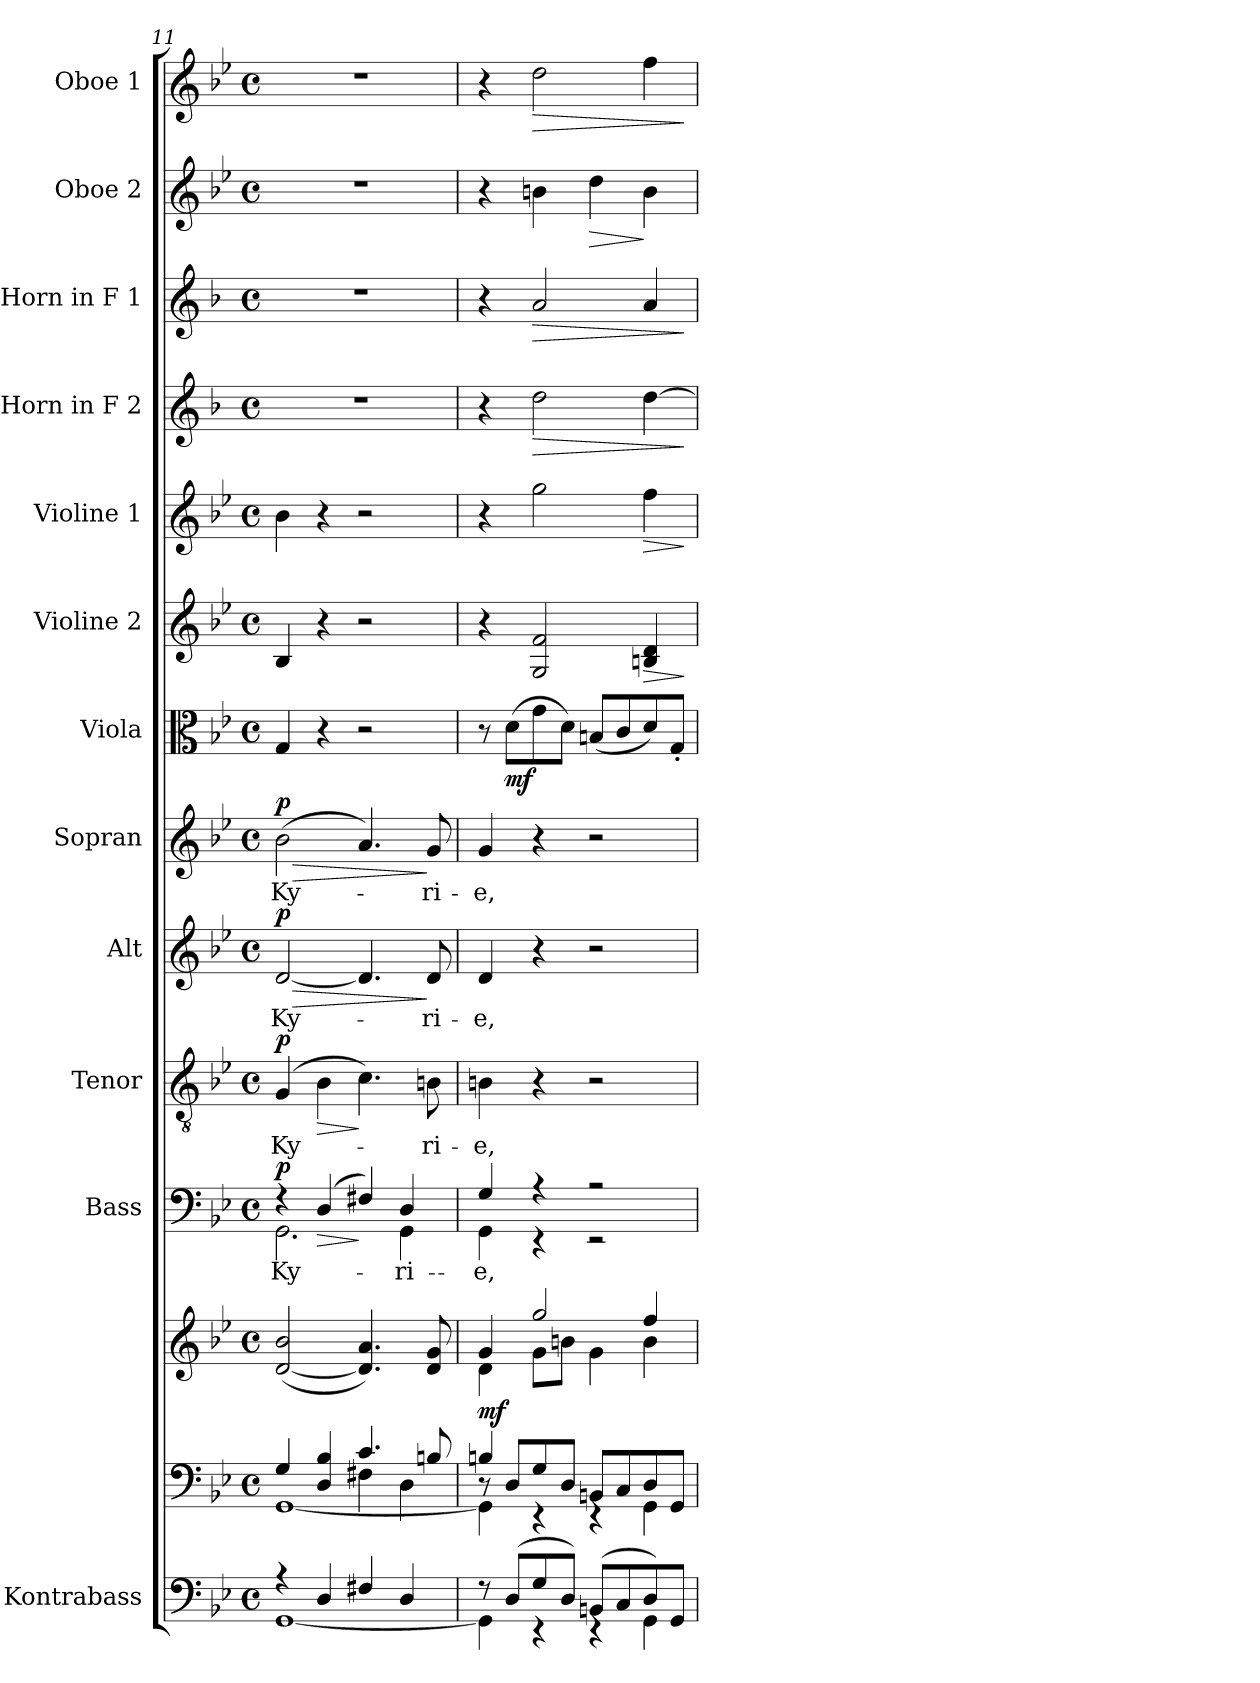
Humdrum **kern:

**kern	**kern	**kern	**dynam	**kern	**text	**dynam	**kern	**text	**dynam	**kern	**text	**dynam	**kern	**text	**dynam	**kern	**dynam	**kern	**dynam	**kern	**dynam	**kern	**dynam	**kern	**dynam	**kern	**dynam	**kern	**dynam
*part13	*part12	*part12	*part12	*part11	*part11	*part11	*part10	*part10	*part10	*part9	*part9	*part9	*part8	*part8	*part8	*part7	*part7	*part6	*part6	*part5	*part5	*part4	*part4	*part3	*part3	*part2	*part2	*part1	*part1
*staff14	*staff13	*staff12	*staff12/13	*staff11	*staff11	*staff11	*staff10	*staff10	*staff10	*staff9	*staff9	*staff9	*staff8	*staff8	*staff8	*staff7	*staff7	*staff6	*staff6	*staff5	*staff5	*staff4	*staff4	*staff3	*staff3	*staff2	*staff2	*staff1	*staff1
*I"Kontrabass	*	*	*	*I"Bass	*	*	*I"Tenor	*	*	*I"Alt	*	*	*I"Sopran	*	*	*I"Viola	*	*I"Violine 2	*	*I"Violine 1	*	*I"Horn in F 2	*	*I"Horn in F 1	*	*I"Oboe 2	*	*I"Oboe 1	*
*I'Kb.	*	*	*	*I'B.	*	*	*I'T.	*	*	*I'A.	*	*	*I'S.	*	*	*I'Vla.	*	*I'Vl. 2	*	*I'Vl. 1	*	*	*	*	*	*I'Ob. 2	*	*I'Ob. 1	*
*clefF4	*clefF4	*clefG2	*	*clefF4	*	*	*clefGv2	*	*	*clefG2	*	*	*clefG2	*	*	*clefC3	*	*clefG2	*	*clefG2	*	*clefG2	*	*clefG2	*	*clefG2	*	*clefG2	*
*ITrd7c12	*	*	*	*	*	*	*	*	*	*	*	*	*	*	*	*	*	*	*	*	*	*ITrd4c7	*	*ITrd4c7	*	*	*	*	*
*k[b-e-]	*k[b-e-]	*k[b-e-]	*	*k[b-e-]	*	*	*k[b-e-]	*	*	*k[b-e-]	*	*	*k[b-e-]	*	*	*k[b-e-]	*	*k[b-e-]	*	*k[b-e-]	*	*k[b-e-]	*	*k[b-e-]	*	*k[b-e-]	*	*k[b-e-]	*
*B-:	*B-:	*B-:	*	*B-:	*	*	*B-:	*	*	*B-:	*	*	*B-:	*	*	*B-:	*	*B-:	*	*B-:	*	*B-:	*	*B-:	*	*B-:	*	*B-:	*
*M4/4	*M4/4	*M4/4	*	*M4/4	*	*	*M4/4	*	*	*M4/4	*	*	*M4/4	*	*	*M4/4	*	*M4/4	*	*M4/4	*	*M4/4	*	*M4/4	*	*M4/4	*	*M4/4	*
*met(c)	*met(c)	*met(c)	*	*met(c)	*	*	*met(c)	*	*	*met(c)	*	*	*met(c)	*	*	*met(c)	*	*met(c)	*	*met(c)	*	*met(c)	*	*met(c)	*	*met(c)	*	*met(c)	*
=11	=11	=11	=11	=11	=11	=11	=11	=11	=11	=11	=11	=11	=11	=11	=11	=11	=11	=11	=11	=11	=11	=11	=11	=11	=11	=11	=11	=11	=11
*^	*^	*	*	*	*	*	*	*	*	*	*	*	*	*	*	*	*	*	*	*	*	*	*	*	*	*	*	*	*
*	*	*	*^	*	*	*	*	*	*	*	*	*	*	*	*	*	*	*	*	*	*	*	*	*	*	*	*	*	*	*	*
!	!	!	!	!	!	!	!	!LO:LY:b	!LO:DY:a	!	!LO:LY:b	!LO:DY:a	!	!LO:LY:b	!LO:HP:b	!	!LO:LY:b	!LO:HP:b	!	!	!	!	!	!	!	!	!	!	!	!	!	!
*	*	*	*	*	*	*	*^	*	*	*	*	*	*	*	*	*	*	*	*	*	*	*	*	*	*	*	*	*	*	*	*	*
!	!	!	!	!	!	!	!	!	!	!	!	!	!	!	!	!LO:DY:n=1:a	!	!	!LO:DY:n=1:a	!	!	!	!	!	!	!	!	!	!	!	!	!	!
4rG	[<1GGG	4G!/	[<1GG	2ryy	([2d!/ 2b-!/	.	4rF	2.GG\	Ky-	p	(4G/	Ky-	p	[2d/	Ky-	> p	(>2b-\	Ky-	> p	4G/	.	4B-/	.	4b-\	.	1r	.	1r	.	1r	.	1r	.
!	!	!	!	!	!	!	!	!	!	!LO:HP:b	!	!	!LO:HP:b	!	!	!	!	!	!	!	!	!	!	!	!	!	!	!	!	!	!	!	!
4DD/	.	4D!/ 4B-!/	.	.	.	.	(<4D/	.	.	>	4B-\	.	>	.	.	.	.	.	.	4r	.	4r	.	4r	.	.	.	.	.	.	.	.	.
4FF#X/	.	4.c!/	.	4F#X!\	4.d!/] 4.a!/)	.	4F#X/)	.	.	]	4.c\)	.	]	4.d/]	.	.	4.a/)	.	.	2r	.	2r	.	2r	.	.	.	.	.	.	.	.	.
!	!	!	!	!	!	!	!	!	!LO:LY:b	!	!	!	!	!	!	!	!	!	!	!	!	!	!	!	!	!	!	!	!	!	!	!	!
4DD/	.	.	.	4D!\	.	.	4D/	4GG\	-ri-	.	.	.	.	.	.	.	.	.	.	.	.	.	.	.	.	.	.	.	.	.	.	.	.
!	!	!	!	!	!	!	!	!	!	!	!	!LO:LY:b	!	!	!LO:LY:b	!	!	!LO:LY:b	!	!	!	!	!	!	!	!	!	!	!	!	!	!	!
.	.	8Bn!/	.	.	8d!/ 8g!/	.	.	.	.	.	8Bn\	-ri-	.	8d/	-ri-	]	8g/	-ri-	]	.	.	.	.	.	.	.	.	.	.	.	.	.	.
=12	=12	=12	=12	=12	=12	=12	=12	=12	=12	=12	=12	=12	=12	=12	=12	=12	=12	=12	=12	=12	=12	=12	=12	=12	=12	=12	=12	=12	=12	=12	=12	=12	=12
*	*	*	*	*	*^	*	*	*	*	*	*	*	*	*	*	*	*	*	*	*	*	*	*	*	*	*	*	*	*	*	*	*	*
!	!	!	!	!	!	!	!LO:DY:b	!	!	!LO:LY:b	!	!	!LO:LY:b	!	!	!LO:LY:b	!	!	!LO:LY:b	!	!	!	!	!	!	!	!	!	!	!	!	!	!	!
8rF	4GGG\]	4Bn!/	4GG\]	8r	4g!/	4d!\	mf	4G/	4GG\	-e,	.	4Bn\	-e,	.	4d/	-e,	.	4g/	-e,	.	8r	.	4r	.	4r	.	4r	.	4r	.	4r	.	4r	.
!	!	!	!	!	!	!	!	!	!	!	!	!	!	!	!	!	!	!	!	!	!	!LO:DY:b	!	!	!	!	!	!	!	!	!	!	!	!
(>8DD/L	.	.	.	8D/L	.	.	.	.	.	.	.	.	.	.	.	.	.	.	.	.	(>8d\L	mf	.	.	.	.	.	.	.	.	.	.	.	.
!	!	!	!	!	!	!	!	!	!	!	!	!	!	!	!	!	!	!	!	!	!	!	!	!	!	!	!	!LO:HP:b	!	!LO:HP:b	!	!	!	!LO:HP:b
8GG/	4rEE	4ryy	4rEE	8G/	2gg!/	8g!\L	.	4r	4r	.	.	4r	.	.	4r	.	.	4r	.	.	8g\	.	2G/ 2f/	.	2gg\	.	2g\	>	2d/	>	4bn\	.	2dd\	>
8DD/J)	.	.	.	8D/J	.	8bn!\J	.	.	.	.	.	.	.	.	.	.	.	.	.	.	8d\J)	.	.	.	.	.	.	.	.	.	.	.	.	.
!	!	!	!	!	!	!	!	!	!	!	!	!	!	!	!	!	!	!	!	!	!	!	!	!	!	!	!	!	!	!	!	!LO:HP:b	!	!
(>8BBBn/L	4rDD	2ryy	4rEE	8BBn/L	.	4g!\	.	2r	2r	.	.	2r	.	.	2r	.	.	2r	.	.	(<8Bn/L	.	.	.	.	.	.	.	.	.	4dd\	>	.	.
8CC/	.	.	.	8C/	.	.	.	.	.	.	.	.	.	.	.	.	.	.	.	.	8c/	.	.	.	.	.	.	.	.	.	.	.	.	.
!	!	!	!	!	!	!	!	!	!	!	!	!	!	!	!	!	!	!	!	!	!	!	!	!LO:HP:b	!	!LO:HP:b	!	!	!	!	!	!	!	!
8DD/)	4GGG\	.	4GG\	8D/	4ff!/	4b!\	.	.	.	.	.	.	.	.	.	.	.	.	.	.	8d/)	.	4Bn/ 4d/	>	4ff\	>	[4g\	.	4d/	.	4b\	]	4ff\	.
8GGG/J	.	.	.	8GG/J	.	.	.	.	.	.	.	.	.	.	.	.	.	.	.	.	8G'</J	.	.	.	.	.	.	.	.	.	.	.	.	.
*v	*v	*	*	*	*	*	*	*v	*v	*	*	*	*	*	*	*	*	*	*	*	*	*	*	*	*	*	*	*	*	*	*	*	*	*
*	*v	*v	*v	*	*	*	*	*	*	*	*	*	*	*	*	*	*	*	*	*	*	*	*	*	*	*	*	*	*	*	*	*
*	*	*v	*v	*	*	*	*	*	*	*	*	*	*	*	*	*	*	*	*	*	*	*	*	*	*	*	*	*	*	*
.	.	.	.	.	.	.	.	.	.	.	.	.	.	.	.	.	.	.	]	.	]	.	]	.	]	.	.	.	]
=	=	=	=	=	=	=	=	=	=	=	=	=	=	=	=	=	=	=	=	=	=	=	=	=	=	=	=	=	=
*-	*-	*-	*-	*-	*-	*-	*-	*-	*-	*-	*-	*-	*-	*-	*-	*-	*-	*-	*-	*-	*-	*-	*-	*-	*-	*-	*-	*-	*-
